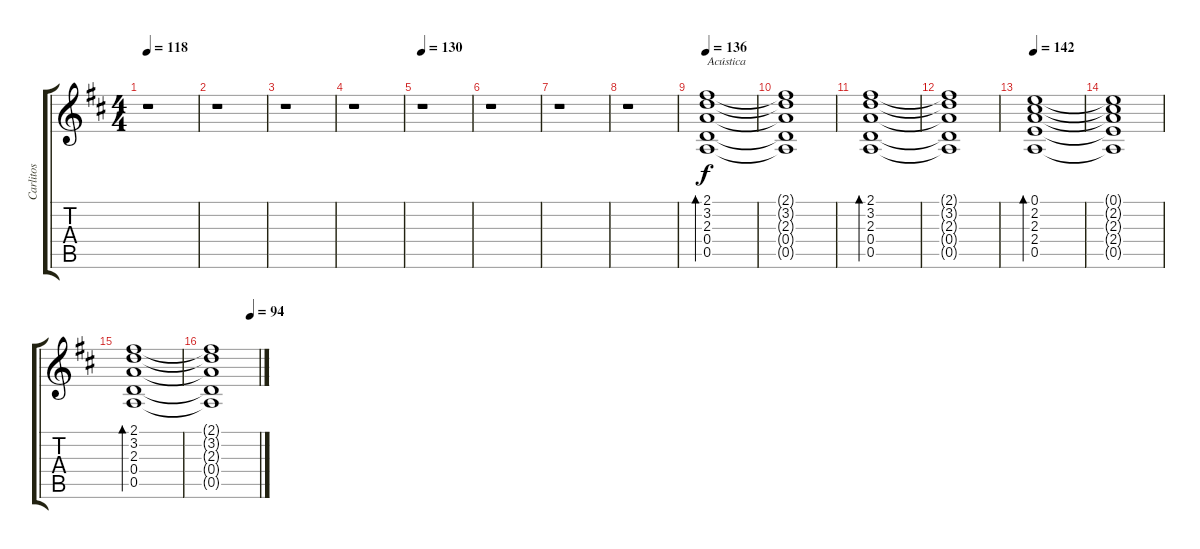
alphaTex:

\track ("Carlitos" "Carlitos") {instrument acousticguitarsteel}
\staff {score tabs}
\tuning (E4 B3 G3 D3 A2 E2) {hide}
\ts (4 4)
\tempo 118
\tempo 124
\tempo 118
\clef g2
\ks d
r.1{dy f instrument acousticguitarsteel} |
r.1 |
r.1 |
r.1 |
\tempo 130
r.1 |
r.1 |
r.1 |
r.1 |
\tempo 136
(2.1 3.2 2.3 0.4 0.5).1{bd 240 txt "Acústica"} |
(2.1{t} 3.2{t} 2.3{t} 0.4{t} 0.5{t}).1 |
(2.1 3.2 2.3 0.4 0.5).1{bd 480} |
(2.1{t} 3.2{t} 2.3{t} 0.4{t} 0.5{t}).1 |
\tempo 142
(0.1 2.2 2.3 2.4 0.5).1{bd 480} |
(0.1{t} 2.2{t} 2.3{t} 2.4{t} 0.5{t}).1 |
(2.1 3.2 2.3 0.4 0.5).1{bd 480} |
\tempo (94 0.8333333333333334)
(2.1{t} 3.2{t} 2.3{t} 0.4{t} 0.5{t}).1
